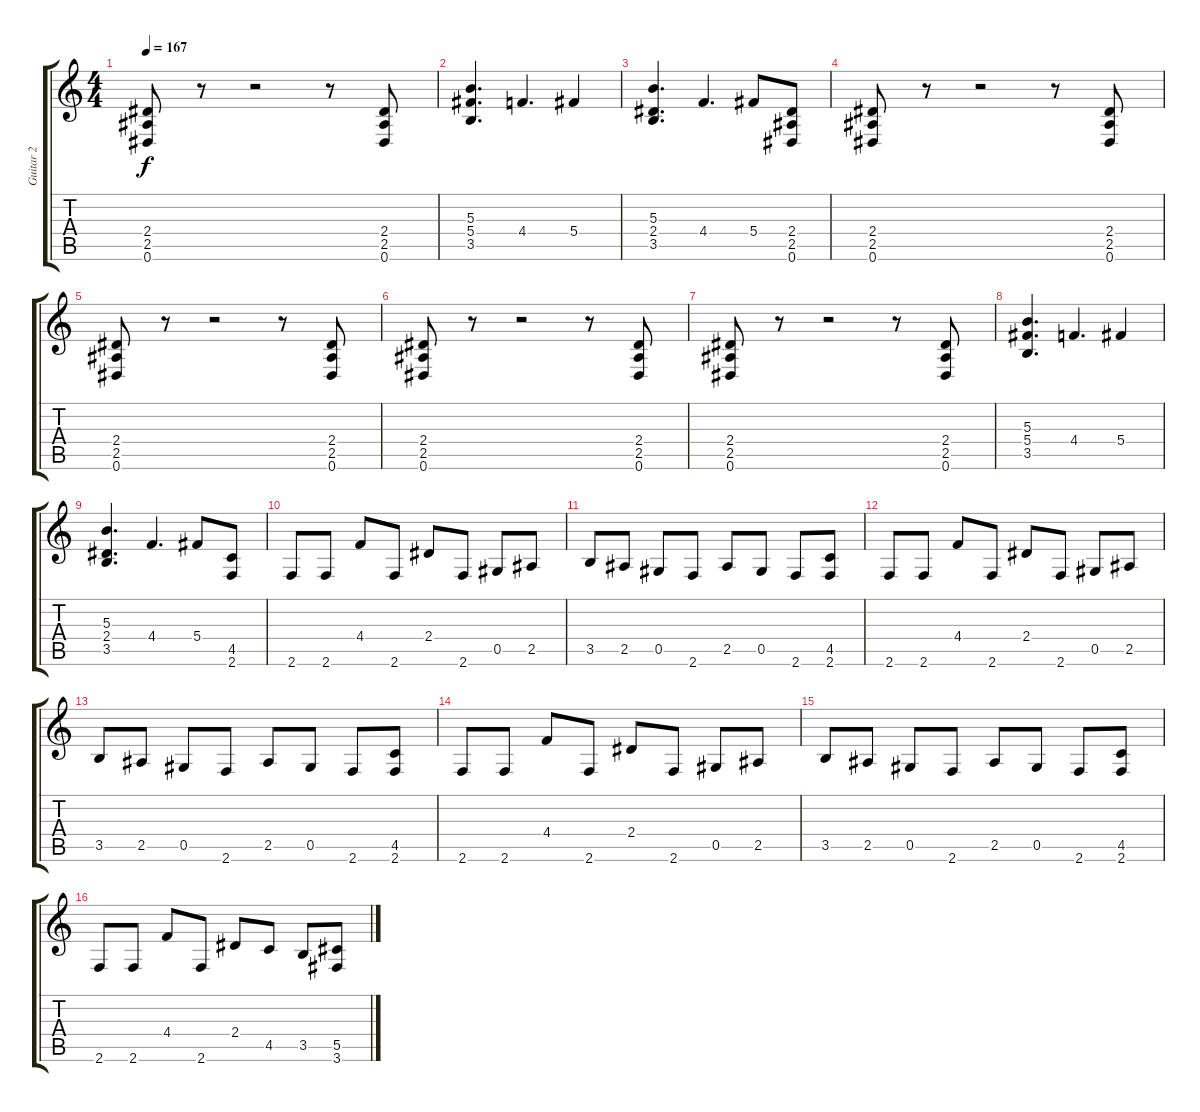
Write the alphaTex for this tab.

\track ("Guitar 2" "Guitar 2") {instrument distortionguitar}
\staff {score tabs}
\tuning (Eb4 Bb3 Gb3 Db3 Ab2 Eb2) {hide}
\ts (4 4)
\tempo 167
\clef g2
\ks c
(2.4 2.5 0.6).8{dy f} r.8 r.2 r.8 (2.4 2.5 0.6).8 |
(5.3 5.4 3.5).4{d} 4.4.4{d} 5.4.4 |
(5.3 2.4 3.5).4{d} 4.4.4{d} 5.4.8 (2.4 2.5 0.6).8 |
(2.4 2.5 0.6).8 r.8 r.2 r.8 (2.4 2.5 0.6).8 |
(2.4 2.5 0.6).8 r.8 r.2 r.8 (2.4 2.5 0.6).8 |
(2.4 2.5 0.6).8 r.8 r.2 r.8 (2.4 2.5 0.6).8 |
(2.4 2.5 0.6).8 r.8 r.2 r.8 (2.4 2.5 0.6).8 |
(5.3 5.4 3.5).4{d} 4.4.4{d} 5.4.4 |
(5.3 2.4 3.5).4{d} 4.4.4{d} 5.4.8 (4.5 2.6).8 |
2.6.8 2.6.8 4.4.8 2.6.8 2.4.8 2.6.8 0.5.8 2.5.8 |
3.5.8 2.5.8 0.5.8 2.6.8 2.5.8 0.5.8 2.6.8 (4.5 2.6).8 |
2.6.8 2.6.8 4.4.8 2.6.8 2.4.8 2.6.8 0.5.8 2.5.8 |
3.5.8 2.5.8 0.5.8 2.6.8 2.5.8 0.5.8 2.6.8 (4.5 2.6).8 |
2.6.8 2.6.8 4.4.8 2.6.8 2.4.8 2.6.8 0.5.8 2.5.8 |
3.5.8 2.5.8 0.5.8 2.6.8 2.5.8 0.5.8 2.6.8 (4.5 2.6).8 |
2.6.8 2.6.8 4.4.8 2.6.8 2.4.8 4.5.8 3.5.8 (5.5 3.6).8
